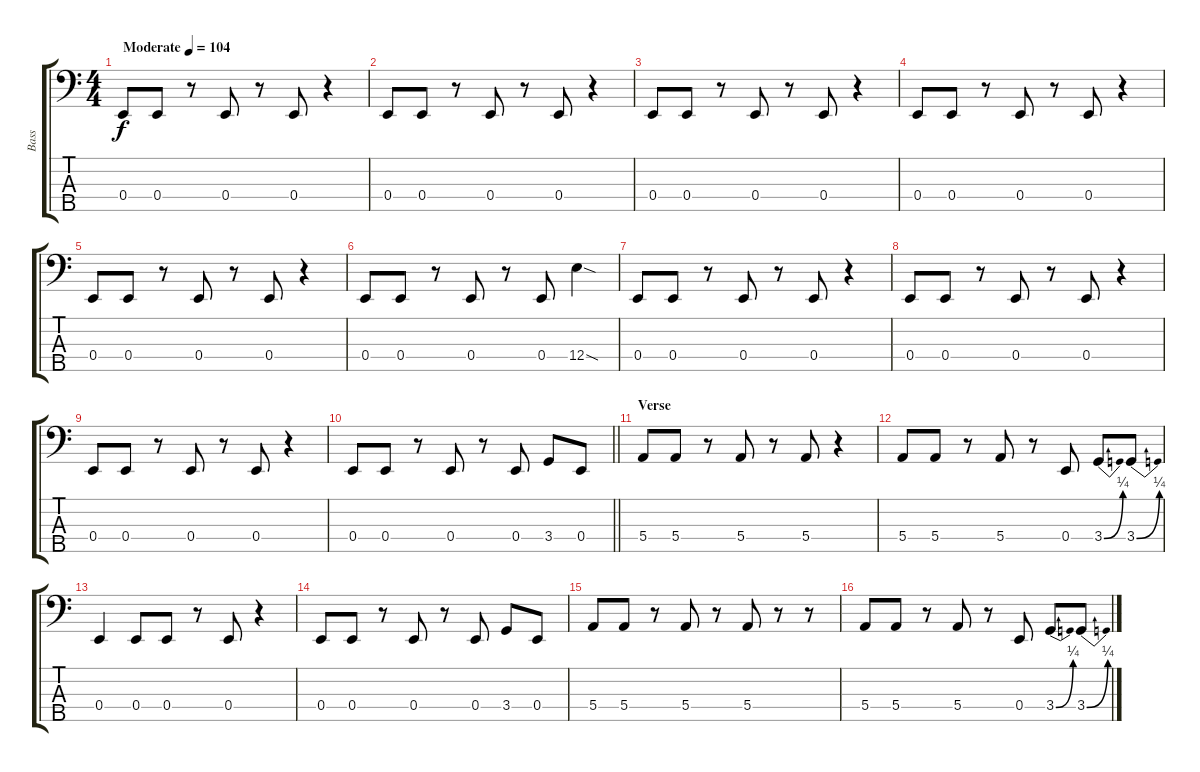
\track ("Bass" "Bass") {instrument electricbassfinger}
\staff {score tabs}
\tuning (G2 D2 A1 E1 B0) {hide}
\ts (4 4)
\tempo (104 "Moderate")
\clef f4
\ks c
0.4.8{dy f instrument electricbassfinger} 0.4.8 r.8 0.4.8 r.8 0.4.8 r.4 |
0.4.8 0.4.8 r.8 0.4.8 r.8 0.4.8 r.4 |
0.4.8 0.4.8 r.8 0.4.8 r.8 0.4.8 r.4 |
0.4.8 0.4.8 r.8 0.4.8 r.8 0.4.8 r.4 |
0.4.8 0.4.8 r.8 0.4.8 r.8 0.4.8 r.4 |
0.4.8 0.4.8 r.8 0.4.8 r.8 0.4.8 12.4{sod}.4 |
0.4.8 0.4.8 r.8 0.4.8 r.8 0.4.8 r.4 |
0.4.8 0.4.8 r.8 0.4.8 r.8 0.4.8 r.4 |
0.4.8 0.4.8 r.8 0.4.8 r.8 0.4.8 r.4 |
\barLineRight lightlight
0.4.8 0.4.8 r.8 0.4.8 r.8 0.4.8 3.4.8 0.4.8 |
\section ("" "Verse")
5.4.8 5.4.8 r.8 5.4.8 r.8 5.4.8 r.4 |
5.4.8 5.4.8 r.8 5.4.8 r.8 0.4.8 3.4{be (bend 0 0 60 1)}.8 3.4{be (bend 0 0 60 1)}.8 |
0.4.4 0.4.8 0.4.8 r.8 0.4.8 r.4 |
0.4.8 0.4.8 r.8 0.4.8 r.8 0.4.8 3.4.8 0.4.8 |
5.4.8 5.4.8 r.8 5.4.8 r.8 5.4.8 r.8 r.8 |
5.4.8 5.4.8 r.8 5.4.8 r.8 0.4.8 3.4{be (bend 0 0 60 1)}.8 3.4{be (bend 0 0 60 1)}.8
